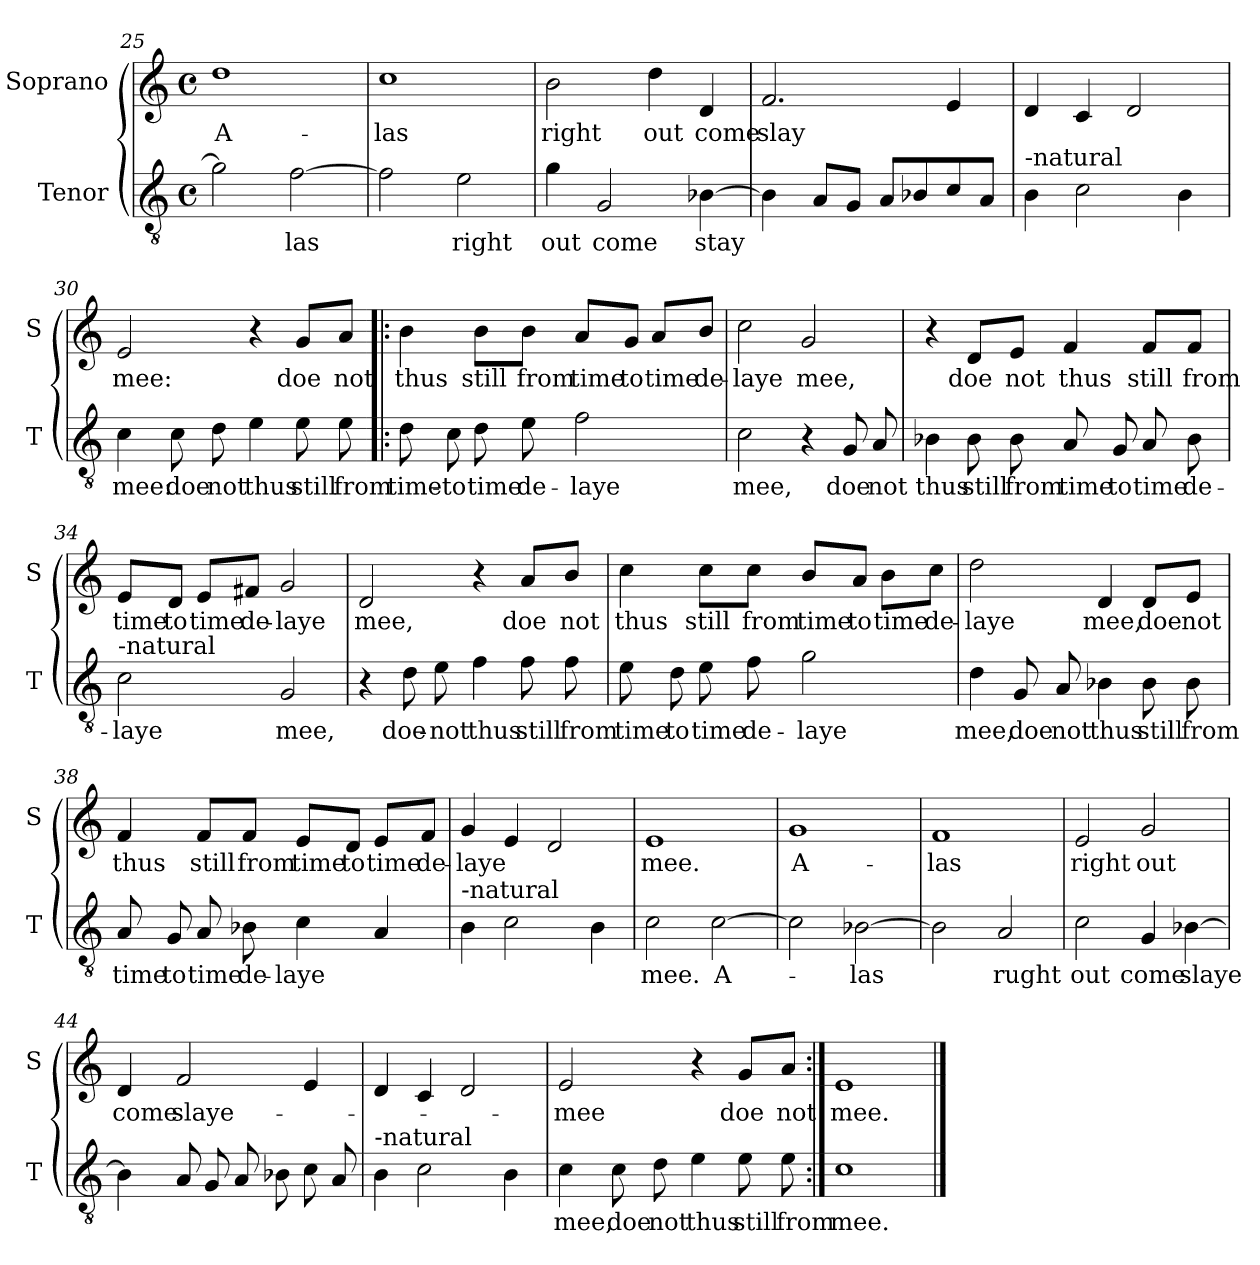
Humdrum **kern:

**kern	**text	**kern	**text
*part2	*part2	*part1	*part1
*staff2	*staff2	*staff1	*staff1
*I"Tenor	*	*I"Soprano	*
*I'T	*	*I'S	*
*clefGv2	*	*clefG2	*
*k[]	*	*k[]	*
*C:	*	*C:	*
*M4/4	*	*M4/4	*
*met(c)	*	*met(c)	*
=25	=25	=25	=25
!	!	!	!LO:LY:b
2g\]	.	1dd	A-
!	!LO:LY:b	!	!
[2f\	-las	.	.
!!LO:PB:g=z
=26	=26	=26	=26
!	!	!	!LO:LY:b
2f\]	.	1cc	-las
!	!LO:LY:b	!	!
2e\	right	.	.
=27	=27	=27	=27
!	!LO:LY:b	!	!LO:LY:b
4g\	out	2b\	right
!	!LO:LY:b	!	!
2G/	come	.	.
!	!	!	!LO:LY:b
.	.	4dd\	out
!	!LO:LY:b	!	!LO:LY:b
[4B-X\	stay	4d/	come
=28	=28	=28	=28
!	!	!	!LO:LY:b
4B-\]	.	2.f/	slay
8A/L	.	.	.
8G/J	.	.	.
8A/L	.	.	.
8B-X/	.	.	.
8c/	.	4e/	.
8A/J	.	.	.
=29	=29	=29	=29
!LO:TX:a:t=-natural	!	!	!
4B\	.	4d/	.
2c\	.	4c/	.
.	.	2d/	.
4B\	.	.	.
=30	=30	=30	=30
!	!LO:LY:b	!	!LO:LY:b
4c\	mee:	2e/	mee:
!	!LO:LY:b	!	!
8c\	doe	.	.
!	!LO:LY:b	!	!
8d\	not	.	.
!	!LO:LY:b	!	!
4e\	thus	4r	.
!	!LO:LY:b	!	!LO:LY:b
8e\	still	8g/L	doe
!	!LO:LY:b	!	!LO:LY:b
8e\	from	8a/J	not
!!LO:LB:g=z
=31!|:	=31!|:	=31!|:	=31!|:
!	!LO:LY:b	!	!LO:LY:b
8d\	time-	4b\	thus
!	!LO:LY:b	!	!
8c\	-to	.	.
!	!LO:LY:b	!	!LO:LY:b
8d\	time	8b\L	still
!	!LO:LY:b	!	!LO:LY:b
8e\	de-	8b\J	from
!	!LO:LY:b	!	!LO:LY:b
2f\	-laye	8a/L	time
!	!	!	!LO:LY:b
.	.	8g/J	to
!	!	!	!LO:LY:b
.	.	8a/L	time
!	!	!	!LO:LY:b
.	.	8b/J	de-
=32	=32	=32	=32
!	!LO:LY:b	!	!LO:LY:b
2c\	mee,	2cc\	-laye
!	!	!	!LO:LY:b
4r	.	2g/	mee,
!	!LO:LY:b	!	!
8G/	doe	.	.
!	!LO:LY:b	!	!
8A/	not	.	.
=33	=33	=33	=33
!	!LO:LY:b	!	!
4B-X\	thus	4r	.
!	!LO:LY:b	!	!LO:LY:b
8B-\	still	8d/L	doe
!	!LO:LY:b	!	!LO:LY:b
8B-\	from	8e/J	not
!	!LO:LY:b	!	!LO:LY:b
8A/	time	4f/	thus
!	!LO:LY:b	!	!
8G/	to	.	.
!	!LO:LY:b	!	!LO:LY:b
8A/	time	8f/L	still
!	!LO:LY:b	!	!LO:LY:b
8B-\	de-	8f/J	from
=34	=34	=34	=34
!LO:TX:a:t=-natural	!	!	!
!	!LO:LY:b	!	!LO:LY:b
2c\	-laye	8e/L	time
!	!	!	!LO:LY:b
.	.	8d/J	to
!	!	!	!LO:LY:b
.	.	8e/L	time
!	!	!	!LO:LY:b
.	.	8f#X/J	de-
!	!LO:LY:b	!	!LO:LY:b
2G/	mee,	2g/	-laye
!!LO:LB:g=z
=35	=35	=35	=35
!	!	!	!LO:LY:b
4r	.	2d/	mee,
!	!LO:LY:b	!	!
8d\	doe-	.	.
!	!LO:LY:b	!	!
8e\	-not	.	.
!	!LO:LY:b	!	!
4f\	thus	4r	.
!	!LO:LY:b	!	!LO:LY:b
8f\	still	8a/L	doe
!	!LO:LY:b	!	!LO:LY:b
8f\	from	8b/J	not
=36	=36	=36	=36
!	!LO:LY:b	!	!LO:LY:b
8e\	time	4cc\	thus
!	!LO:LY:b	!	!
8d\	to	.	.
!	!LO:LY:b	!	!LO:LY:b
8e\	time	8cc\L	still
!	!LO:LY:b	!	!LO:LY:b
8f\	de-	8cc\J	from
!	!LO:LY:b	!	!LO:LY:b
2g\	-laye	8b/L	time
!	!	!	!LO:LY:b
.	.	8a/J	to
!	!	!	!LO:LY:b
.	.	8b\L	time
!	!	!	!LO:LY:b
.	.	8cc\J	de-
=37	=37	=37	=37
!	!LO:LY:b	!	!LO:LY:b
4d\	mee,	2dd\	-laye
!	!LO:LY:b	!	!
8G/	doe	.	.
!	!LO:LY:b	!	!
8A/	not	.	.
!	!LO:LY:b	!	!LO:LY:b
4B-X\	thus	4d/	mee,
!	!LO:LY:b	!	!LO:LY:b
8B-\	still	8d/L	doe
!	!LO:LY:b	!	!LO:LY:b
8B-\	from	8e/J	not
=38	=38	=38	=38
!	!LO:LY:b	!	!LO:LY:b
8A/	time	4f/	thus
!	!LO:LY:b	!	!
8G/	to	.	.
!	!LO:LY:b	!	!LO:LY:b
8A/	time	8f/L	still
!	!LO:LY:b	!	!LO:LY:b
8B-X\	de-	8f/J	from
!	!LO:LY:b	!	!LO:LY:b
4c\	-laye	8e/L	time
!	!	!	!LO:LY:b
.	.	8d/J	to
!	!	!	!LO:LY:b
4A/	.	8e/L	time
!	!	!	!LO:LY:b
.	.	8f/J	de-
!!LO:LB:g=z
=39	=39	=39	=39
!LO:TX:a:t=-natural	!	!	!
!	!	!	!LO:LY:b
4B\	.	4g/	-laye
2c\	.	4e/	.
.	.	2d/	.
4B\	.	.	.
=40	=40	=40	=40
!	!LO:LY:b	!	!LO:LY:b
2c\	mee.	1e	mee.
!	!LO:LY:b	!	!
[2c\	A-	.	.
=41	=41	=41	=41
!	!	!	!LO:LY:b
2c\]	.	1g	A-
!	!LO:LY:b	!	!
[2B-X\	-las	.	.
=42	=42	=42	=42
!	!	!	!LO:LY:b
2B-\]	.	1f	-las
!	!LO:LY:b	!	!
2A/	rught	.	.
=43	=43	=43	=43
!	!LO:LY:b	!	!LO:LY:b
2c\	out	2e/	right
!	!LO:LY:b	!	!LO:LY:b
4G/	come	2g/	out
!	!LO:LY:b	!	!
[4B-X\	slaye	.	.
!!LO:LB:g=z
=44	=44	=44	=44
!	!	!	!LO:LY:b
4B-\]	.	4d/	come
!	!	!	!LO:LY:b
8A/	.	2f/	slaye-
8G/	.	.	.
8A/	.	.	.
8B-X\	.	.	.
8c\	.	4e/	.
8A/	.	.	.
=45	=45	=45	=45
!LO:TX:a:t=-natural	!	!	!
4B\	.	4d/	.
2c\	.	4c/	.
.	.	2d/	.
4B\	.	.	.
=46	=46	=46	=46
!	!LO:LY:b	!	!LO:LY:b
4c\	mee,	2e/	-mee
!	!LO:LY:b	!	!
8c\	doe	.	.
!	!LO:LY:b	!	!
8d\	not	.	.
!	!LO:LY:b	!	!
4e\	thus	4r	.
!	!LO:LY:b	!	!LO:LY:b
8e\	still	8g/L	doe
!	!LO:LY:b	!	!LO:LY:b
8e\	from	8a/J	not
=47:|!	=47:|!	=47:|!	=47:|!
!	!LO:LY:b	!	!LO:LY:b
1c	mee.	1e	mee.
==	==	==	==
*-	*-	*-	*-
